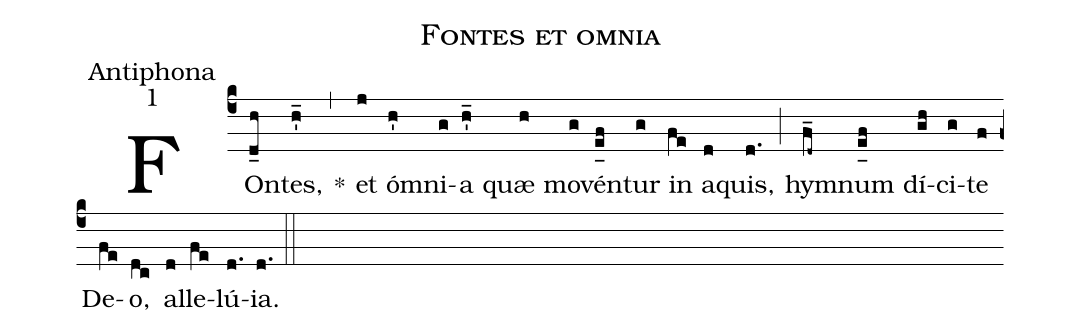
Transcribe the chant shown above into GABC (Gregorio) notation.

name:Fontes et omnia;
office-part:Antiphona;
mode:1;
%%
(c4) FOn(d_h)tes,(h'_) *(,) et(j) ó(h')mni(g)a(h'_) quæ(h) mo(g)vén(e_[uh:l]f)tur(g) in(fe) a(d)quis,(d.) (;) hy(f_d~)mnum(e_[uh:l]f) dí(gh)ci(g)te(f) De(fe)o,(dc) al(d)le(fe)lú(d.){ia}.(d.) (::)

%<eu>E(h) u(h) o(g) u(f) a(gh) e.</eu>(gh..) (::)
